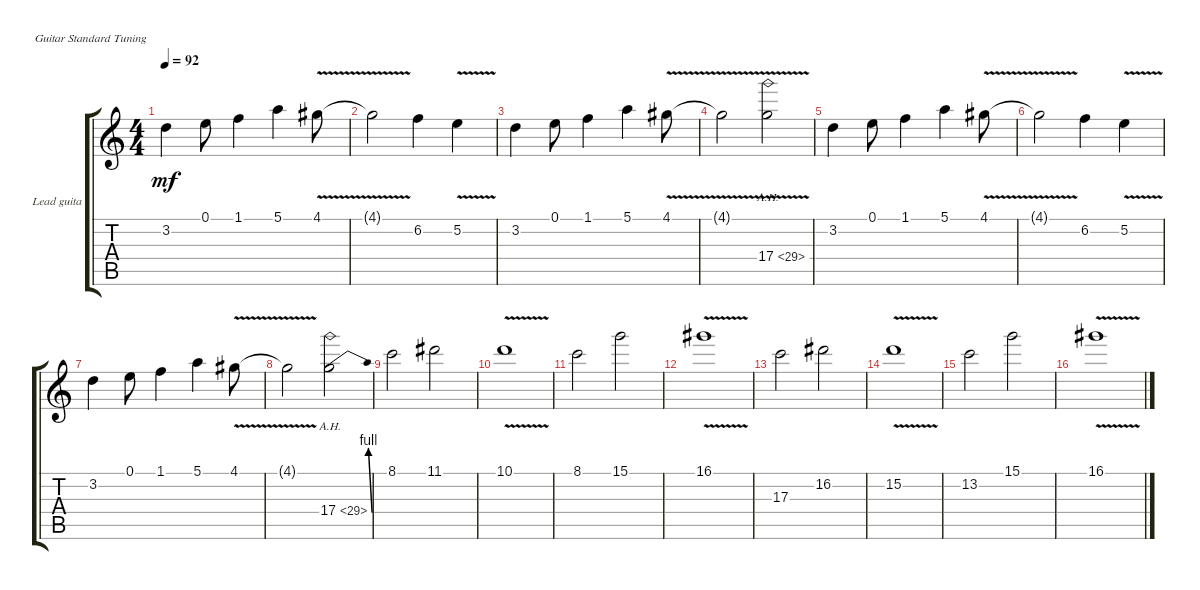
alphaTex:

\bracketExtendMode groupsimilarinstruments
\firstSystemTrackNameOrientation horizontal
\otherSystemsTrackNameOrientation horizontal
\track ("Lead guitar" "Lead guita") {instrument distortionguitar}
\staff {score tabs}
\tuning (E4 B3 G3 D3 A2 E2)
\ts (4 4)
\tempo 92
\clef g2
\scale
0.333333
\ks c
3.2.4{dy mf} 0.1.8 1.1.4 5.1.4 4.1{v}.8 |
\scale
0.333333 4.1{v t}.2 6.2.4 5.2{v}.4 |
\scale
0.333333 3.2.4 0.1.8 1.1.4 5.1.4 4.1{v}.8 |
\scale
0.333333 4.1{v t}.2 17.4{ah 12 v}.2 |
\scale
0.333333 3.2.4 0.1.8 1.1.4 5.1.4 4.1{v}.8 |
\scale
0.333333 4.1{v t}.2 6.2.4 5.2{v}.4 |
\scale
0.333333 3.2.4 0.1.8 1.1.4 5.1.4 4.1{v}.8 |
\scale
0.333333 4.1{v t}.2 17.4{be (bend 0 0 15 4) ah 12}.2 |
\scale
0.333333 8.1.2 11.1.2 |
\scale
0.333333 10.1{v}.1 |
\scale
0.333333 8.1.2 15.1.2 |
\scale
0.333333 16.1{v}.1 |
\scale
0.333333 17.3.2 16.2.2 |
\scale
0.333333 15.2{v}.1 |
\scale
0.333333 13.2.2 15.1.2 |
\scale
0.333333 16.1{v}.1
